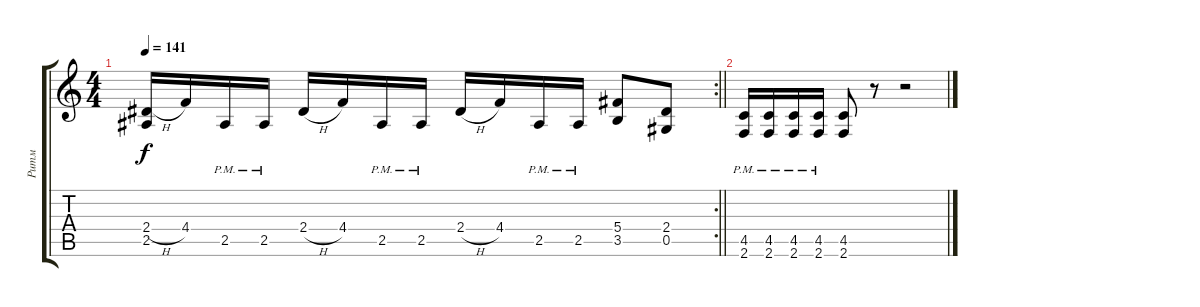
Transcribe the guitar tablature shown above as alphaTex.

\track ("Ритм" "Ритм") {instrument distortionguitar}
\staff {score tabs}
\tuning (Eb4 Bb3 Gb3 Db3 Ab2 Eb2) {hide}
\rc 2
\ts (4 4)
\tempo 141
\clef g2
\barLineRight lightlight
\ks c
(2.4{h} 2.5).16{dy f} 4.4.16 2.5{pm}.16 2.5{pm}.16 2.4{h}.16 4.4.16 2.5{pm}.16 2.5{pm}.16 2.4{h}.16 4.4.16 2.5{pm}.16 2.5{pm}.16 (5.4 3.5).8 (2.4 0.5).8 |
(4.5{pm} 2.6{pm}).16 (4.5{pm} 2.6{pm}).16 (4.5{pm} 2.6{pm}).16 (4.5{pm} 2.6{pm}).16 (4.5 2.6).8 r.8 r.2
